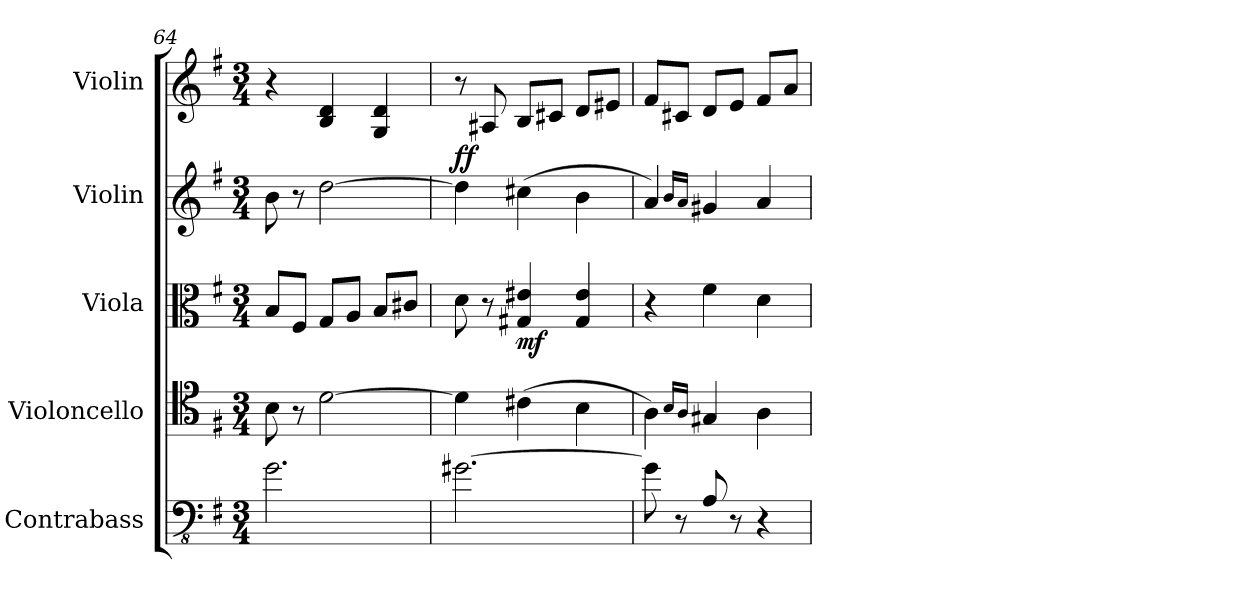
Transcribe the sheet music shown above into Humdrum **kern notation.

**kern	**kern	**kern	**dynam	**kern	**kern	**dynam
*part5	*part4	*part3	*part3	*part2	*part1	*part1
*staff5	*staff4	*staff3	*staff3	*staff2	*staff1	*staff1
*I"Contrabass	*I"Violoncello	*I"Viola	*	*I"Violin	*I"Violin	*
*I'Cb.	*I'Vc.	*I'Vla.	*	*I'Vln.	*I'Vln.	*
*clefFv4	*clefC4	*clefC3	*	*clefG2	*clefG2	*
*ITrd7c12	*	*	*	*	*	*
*k[f#]	*k[f#]	*k[f#]	*	*k[f#]	*k[f#]	*
*M3/4	*M3/4	*M3/4	*	*M3/4	*M3/4	*
=64	=64	=64	=64	=64	=64	=64
2.GG\	8B\	8B/L	.	8b\	4r	.
.	8r	8F#/J	.	8r	.	.
.	[2d\	8G/L	.	[2dd\	4B/ 4d/	.
.	.	8A/J	.	.	.	.
.	.	8B/L	.	.	4G/ 4d/	.
.	.	8c#X/J	.	.	.	.
=65	=65	=65	=65	=65	=65	=65
!	!	!	!	!	!	!LO:DY:b
[2.GG#X\	4d\]	8d\	.	4dd\]	8r	ff
.	.	8r	.	.	8A#X/	.
!	!	!	!LO:DY:b	!	!	!
.	(4c#X\	4G#X/ 4e#X/	mf	(4cc#X\	8B/L	.
.	.	.	.	.	8c#X/J	.
.	4B\	4G#/ 4e#/	.	4b\	8d/L	.
.	.	.	.	.	8e#X/J	.
=66	=66	=66	=66	=66	=66	=66
8GG#\]	4A\)	4r	.	4a/)	8f#/L	.
8r	.	.	.	.	8c#X/J	.
.	16qB/LL	.	.	16qb/LL	.	.
.	16qA/JJ	.	.	16qa/JJ	.	.
8AAA/	4G#X/	4f#\	.	4g#X/	8d/L	.
8r	.	.	.	.	8e/J	.
4r	4A\	4d\	.	4a/	8f#/L	.
.	.	.	.	.	8a/J	.
=	=	=	=	=	=	=
*-	*-	*-	*-	*-	*-	*-
